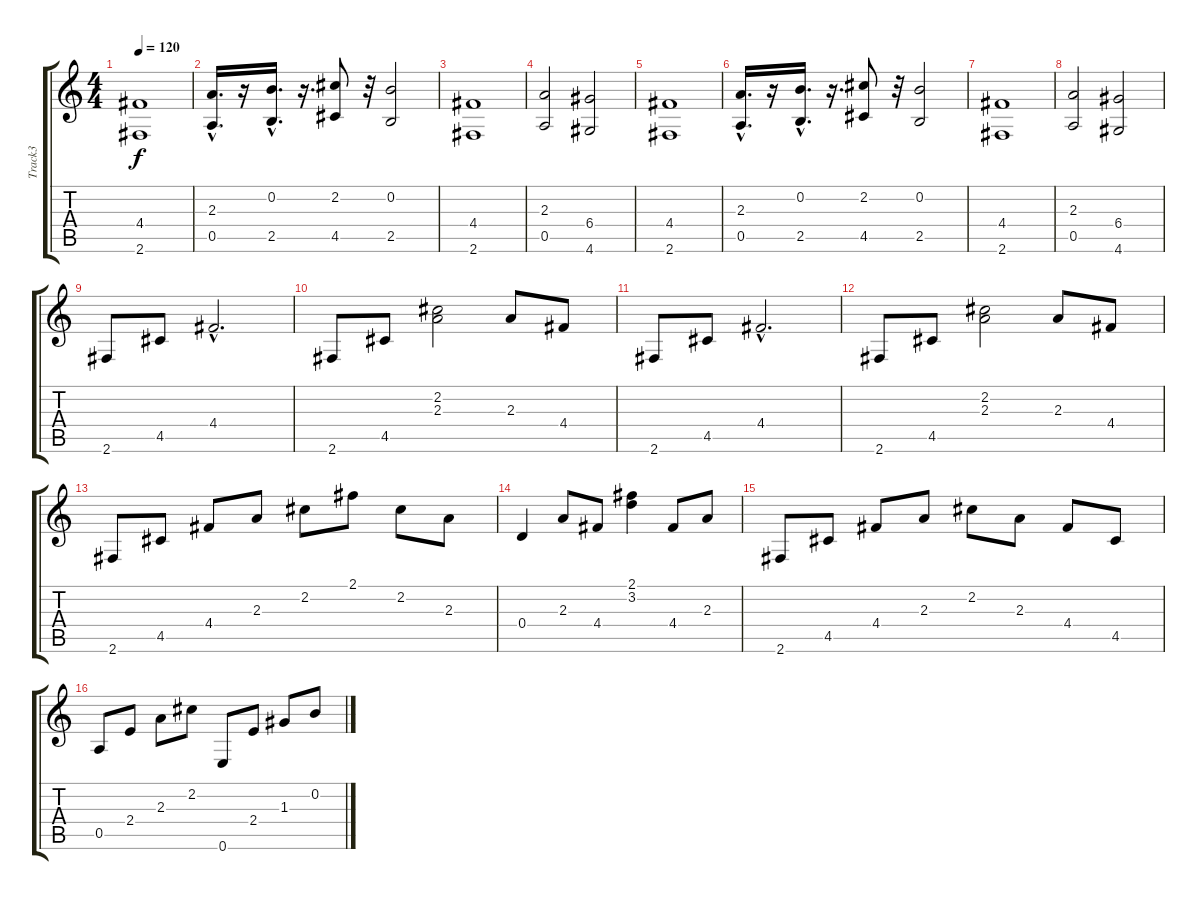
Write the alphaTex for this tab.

\track ("Track3" "Track3") {instrument distortionguitar}
\staff {score tabs}
\tuning (E4 B3 G3 D3 A2 E2) {hide}
\ts (4 4)
\tempo 120
\clef g2
\ks c
(4.4 2.6).1{dy f instrument distortionguitar} |
(2.3{hac} 0.5{hac}).16{d volume 16} r.16 (0.2{hac} 2.5{hac}).16{d} r.16{d} (2.2 4.5).8 r.32 (0.2 2.5).2 |
(4.4 2.6).1 |
(2.3 0.5).2 (6.4 4.6).2 |
(4.4 2.6).1{volume 16} |
(2.3{hac} 0.5{hac}).16{d} r.16 (0.2{hac} 2.5{hac}).16{d} r.16{d} (2.2 4.5).8 r.32 (0.2 2.5).2 |
(4.4 2.6).1 |
(2.3 0.5).2 (6.4 4.6).2 |
2.6.8{volume 16 instrument electricguitarclean} 4.5.8 4.4{hac}.2{d} |
2.6.8 4.5.8 (2.2 2.3).2 2.3.8 4.4.8 |
2.6.8 4.5.8 4.4{hac}.2{d} |
2.6.8 4.5.8 (2.2 2.3).2 2.3.8 4.4.8 |
2.6.8{volume 11} 4.5.8 4.4.8 2.3.8 2.2.8 2.1.8 2.2.8 2.3.8 |
0.4.4 2.3.8 4.4.8 (2.1 3.2).4 4.4.8 2.3.8 |
2.6.8 4.5.8 4.4.8 2.3.8 2.2.8 2.3.8 4.4.8 4.5.8 |
0.5.8 2.4.8 2.3.8 2.2.8 0.6.8 2.4.8 1.3.8 0.2.8
